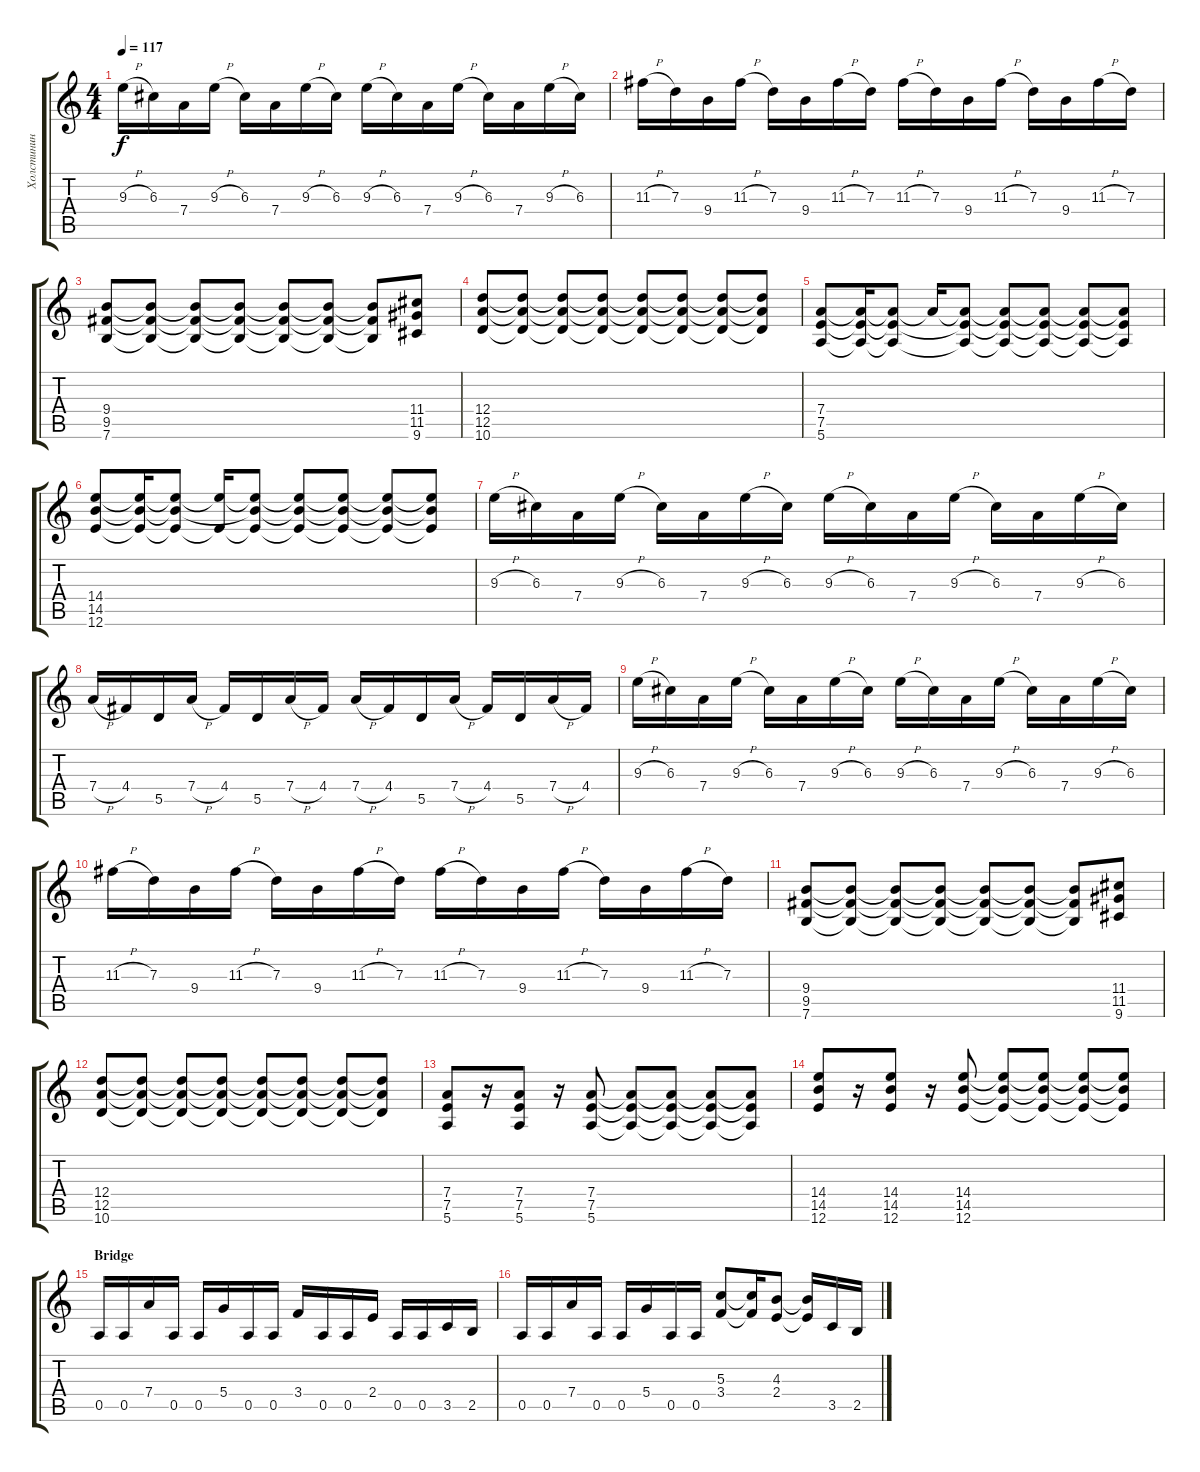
\track ("Холстинин (Guitar 1)" "Холстинин ") {instrument distortionguitar}
\staff {score tabs}
\tuning (E4 B3 G3 D3 A2 E2) {hide}
\ts (4 4)
\tempo 117
\clef g2
\ks c
9.3{h}.16{dy f} 6.3.16 7.4.16 9.3{h}.16 6.3.16 7.4.16 9.3{h}.16 6.3.16 9.3{h}.16 6.3.16 7.4.16 9.3{h}.16 6.3.16 7.4.16 9.3{h}.16 6.3.16 |
11.3{h}.16 7.3.16 9.4.16 11.3{h}.16 7.3.16 9.4.16 11.3{h}.16 7.3.16 11.3{h}.16 7.3.16 9.4.16 11.3{h}.16 7.3.16 9.4.16 11.3{h}.16 7.3.16 |
(9.4 9.5 7.6).8 (9.4{t} 9.5{t} 7.6{t}).8 (9.4{t} 9.5{t} 7.6{t}).8 (9.4{t} 9.5{t} 7.6{t}).8 (9.4{t} 9.5{t} 7.6{t}).8 (9.4{t} 9.5{t} 7.6{t}).8 (9.4{t} 9.5{t} 7.6{t}).8 (11.4 11.5 9.6).8 |
(12.4 12.5 10.6).8 (12.4{t} 12.5{t} 10.6{t}).8 (12.4{t} 12.5{t} 10.6{t}).8 (12.4{t} 12.5{t} 10.6{t}).8 (12.4{t} 12.5{t} 10.6{t}).8 (12.4{t} 12.5{t} 10.6{t}).8 (12.4{t} 12.5{t} 10.6{t}).8 (12.4{t} 12.5{t} 10.6{t}).8 |
(7.4 7.5 5.6).8 (7.4{t} 7.5{t} 5.6{t}).16 (7.4{t} 7.5{t} 5.6{t}).8 7.4{t}.16 (7.4{t} 7.5{t} 5.6{t}).8 (7.4{t} 7.5{t} 5.6{t}).8 (7.4{t} 7.5{t} 5.6{t}).8 (7.4{t} 7.5{t} 5.6{t}).8 (7.4{t} 7.5{t} 5.6{t}).8 |
(14.4 14.5 12.6).8 (14.4{t} 14.5{t} 12.6{t}).16 (14.4{t} 14.5{t} 12.6{t}).8 (14.4{t} 12.6{t}).16 (14.4{t} 14.5{t} 12.6{t}).8 (14.4{t} 14.5{t} 12.6{t}).8 (14.4{t} 14.5{t} 12.6{t}).8 (14.4{t} 14.5{t} 12.6{t}).8 (14.4{t} 14.5{t} 12.6{t}).8 |
9.3{h}.16 6.3.16 7.4.16 9.3{h}.16 6.3.16 7.4.16 9.3{h}.16 6.3.16 9.3{h}.16 6.3.16 7.4.16 9.3{h}.16 6.3.16 7.4.16 9.3{h}.16 6.3.16 |
7.4{h}.16 4.4.16 5.5.16 7.4{h}.16 4.4.16 5.5.16 7.4{h}.16 4.4.16 7.4{h}.16 4.4.16 5.5.16 7.4{h}.16 4.4.16 5.5.16 7.4{h}.16 4.4.16 |
9.3{h}.16 6.3.16 7.4.16 9.3{h}.16 6.3.16 7.4.16 9.3{h}.16 6.3.16 9.3{h}.16 6.3.16 7.4.16 9.3{h}.16 6.3.16 7.4.16 9.3{h}.16 6.3.16 |
11.3{h}.16 7.3.16 9.4.16 11.3{h}.16 7.3.16 9.4.16 11.3{h}.16 7.3.16 11.3{h}.16 7.3.16 9.4.16 11.3{h}.16 7.3.16 9.4.16 11.3{h}.16 7.3.16 |
(9.4 9.5 7.6).8 (9.4{t} 9.5{t} 7.6{t}).8 (9.4{t} 9.5{t} 7.6{t}).8 (9.4{t} 9.5{t} 7.6{t}).8 (9.4{t} 9.5{t} 7.6{t}).8 (9.4{t} 9.5{t} 7.6{t}).8 (9.4{t} 9.5{t} 7.6{t}).8 (11.4 11.5 9.6).8 |
(12.4 12.5 10.6).8 (12.4{t} 12.5{t} 10.6{t}).8 (12.4{t} 12.5{t} 10.6{t}).8 (12.4{t} 12.5{t} 10.6{t}).8 (12.4{t} 12.5{t} 10.6{t}).8 (12.4{t} 12.5{t} 10.6{t}).8 (12.4{t} 12.5{t} 10.6{t}).8 (12.4{t} 12.5{t} 10.6{t}).8 |
(7.4 7.5 5.6).8 r.16 (7.4 7.5 5.6).8 r.16 (7.4 7.5 5.6).8 (7.4{t} 7.5{t} 5.6{t}).8 (7.4{t} 7.5{t} 5.6{t}).8 (7.4{t} 7.5{t} 5.6{t}).8 (7.4{t} 7.5{t} 5.6{t}).8 |
(14.4 14.5 12.6).8 r.16 (14.4 14.5 12.6).8 r.16 (14.4 14.5 12.6).8 (14.4{t} 14.5{t} 12.6{t}).8 (14.4{t} 14.5{t} 12.6{t}).8 (14.4{t} 14.5{t} 12.6{t}).8 (14.4{t} 14.5{t} 12.6{t}).8 |
\section ("" "Bridge")
0.5.16 0.5.16 7.4.16 0.5.16 0.5.16 5.4.16 0.5.16 0.5.16 3.4.16 0.5.16 0.5.16 2.4.16 0.5.16 0.5.16 3.5.16 2.5.16 |
0.5.16 0.5.16 7.4.16 0.5.16 0.5.16 5.4.16 0.5.16 0.5.16 (5.3 3.4).8 (5.3{t} 3.4{t}).16 (4.3 2.4).8 (4.3{t} 2.4{t}).16 3.5.16 2.5.16
